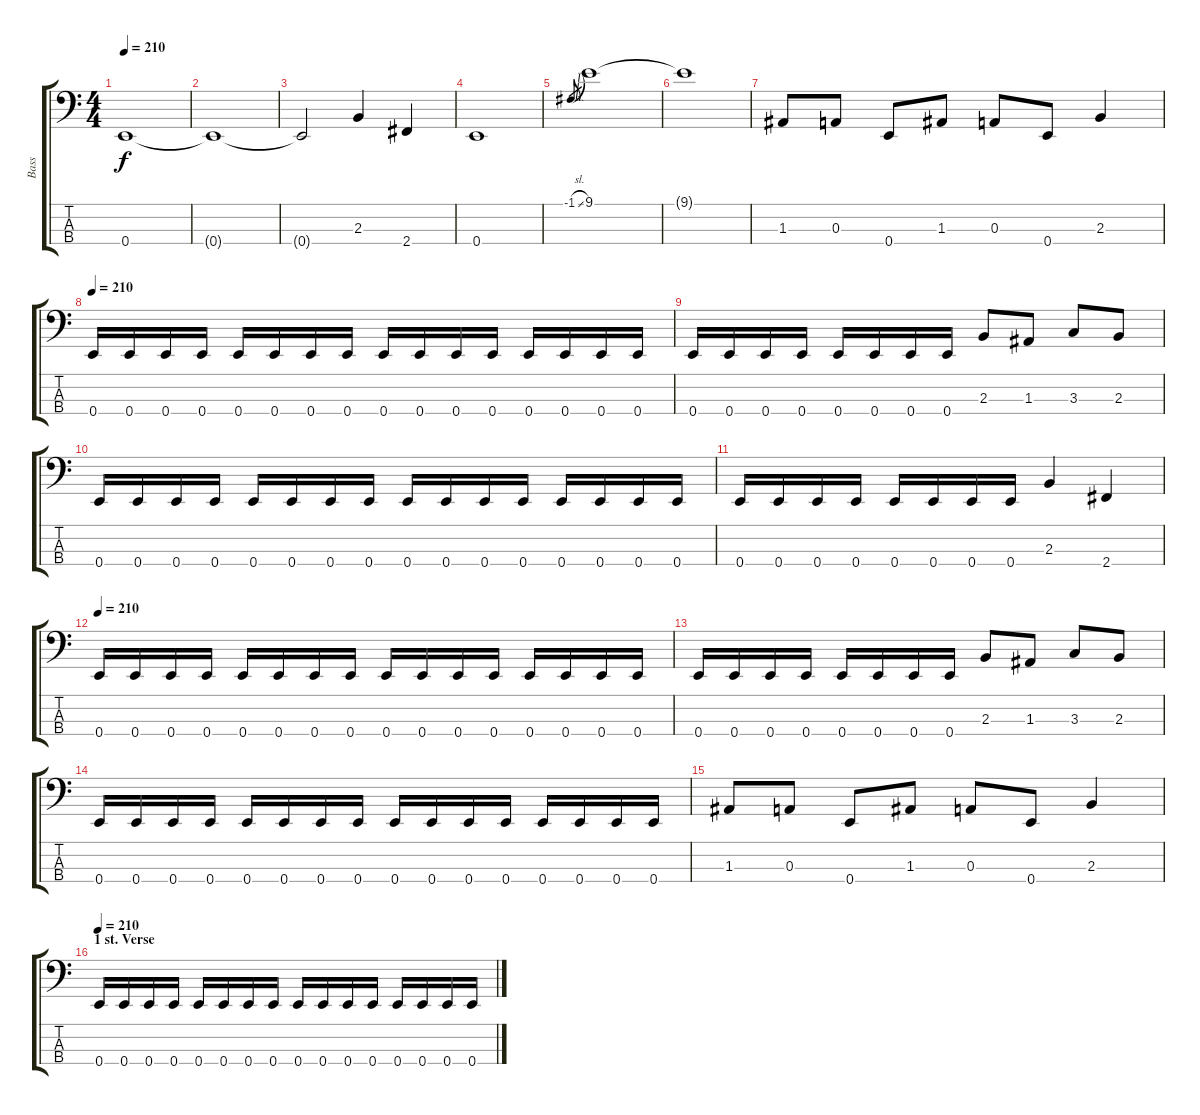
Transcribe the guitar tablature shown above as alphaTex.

\track ("Bass" "Bass") {instrument electricbasspick}
\staff {score tabs}
\tuning (G2 D2 A1 E1) {hide}
\ts (4 4)
\tempo 210
\clef f4
\ks c
0.4{t}.1{dy f} |
0.4{t}.1 |
0.4{t}.2 2.3.4 2.4.4 |
0.4.1 |
-1.1{sl}.8{gr} 9.1.1 |
9.1{t}.1 |
1.3.8 0.3.8 0.4.8 1.3.8 0.3.8 0.4.8 2.3.4 |
\tempo 210
0.4.16 0.4.16 0.4.16 0.4.16 0.4.16 0.4.16 0.4.16 0.4.16 0.4.16 0.4.16 0.4.16 0.4.16 0.4.16 0.4.16 0.4.16 0.4.16 |
0.4.16 0.4.16 0.4.16 0.4.16 0.4.16 0.4.16 0.4.16 0.4.16 2.3.8 1.3.8 3.3.8 2.3.8 |
0.4.16 0.4.16 0.4.16 0.4.16 0.4.16 0.4.16 0.4.16 0.4.16 0.4.16 0.4.16 0.4.16 0.4.16 0.4.16 0.4.16 0.4.16 0.4.16 |
0.4.16 0.4.16 0.4.16 0.4.16 0.4.16 0.4.16 0.4.16 0.4.16 2.3.4 2.4.4 |
\tempo 210
0.4.16 0.4.16 0.4.16 0.4.16 0.4.16 0.4.16 0.4.16 0.4.16 0.4.16 0.4.16 0.4.16 0.4.16 0.4.16 0.4.16 0.4.16 0.4.16 |
0.4.16 0.4.16 0.4.16 0.4.16 0.4.16 0.4.16 0.4.16 0.4.16 2.3.8 1.3.8 3.3.8 2.3.8 |
0.4.16 0.4.16 0.4.16 0.4.16 0.4.16 0.4.16 0.4.16 0.4.16 0.4.16 0.4.16 0.4.16 0.4.16 0.4.16 0.4.16 0.4.16 0.4.16 |
1.3.8 0.3.8 0.4.8 1.3.8 0.3.8 0.4.8 2.3.4 |
\section ("" "1 st. Verse")
\tempo 210
0.4.16 0.4.16 0.4.16 0.4.16 0.4.16 0.4.16 0.4.16 0.4.16 0.4.16 0.4.16 0.4.16 0.4.16 0.4.16 0.4.16 0.4.16 0.4.16
